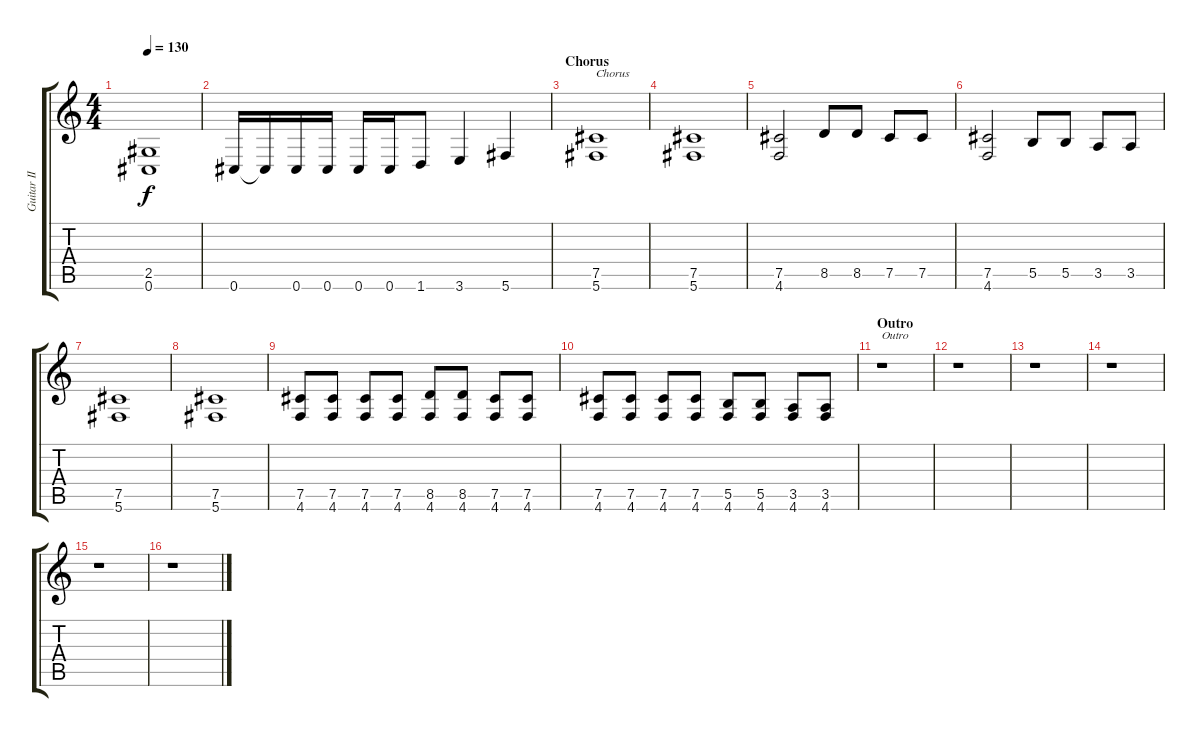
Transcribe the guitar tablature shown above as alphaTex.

\track ("Guitar II [Henriksson]" "Guitar II ") {instrument distortionguitar}
\staff {score tabs}
\tuning (Db4 Ab3 E3 B2 Gb2 Db2) {hide}
\ts (4 4)
\tempo 130
\clef g2
\ks c
(2.5 0.6).1{dy f} |
0.6.16 0.6{t}.16 0.6.16 0.6.16 0.6.16 0.6.16 1.6.8 3.6.4 5.6.4 |
\section ("" "Chorus")
(7.5 5.6).1{txt "Chorus"} |
(7.5 5.6).1 |
(7.5 4.6).2 8.5.8 8.5.8 7.5.8 7.5.8 |
(7.5 4.6).2 5.5.8 5.5.8 3.5.8 3.5.8 |
(7.5 5.6).1 |
(7.5 5.6).1 |
(7.5 4.6).8 (7.5 4.6).8 (7.5 4.6).8 (7.5 4.6).8 (8.5 4.6).8 (8.5 4.6).8 (7.5 4.6).8 (7.5 4.6).8 |
(7.5 4.6).8 (7.5 4.6).8 (7.5 4.6).8 (7.5 4.6).8 (5.5 4.6).8 (5.5 4.6).8 (3.5 4.6).8 (3.5 4.6).8 |
\section ("" "Outro")
r.1{txt "Outro "} |
r.1 |
r.1 |
r.1 |
r.1 |
r.1
